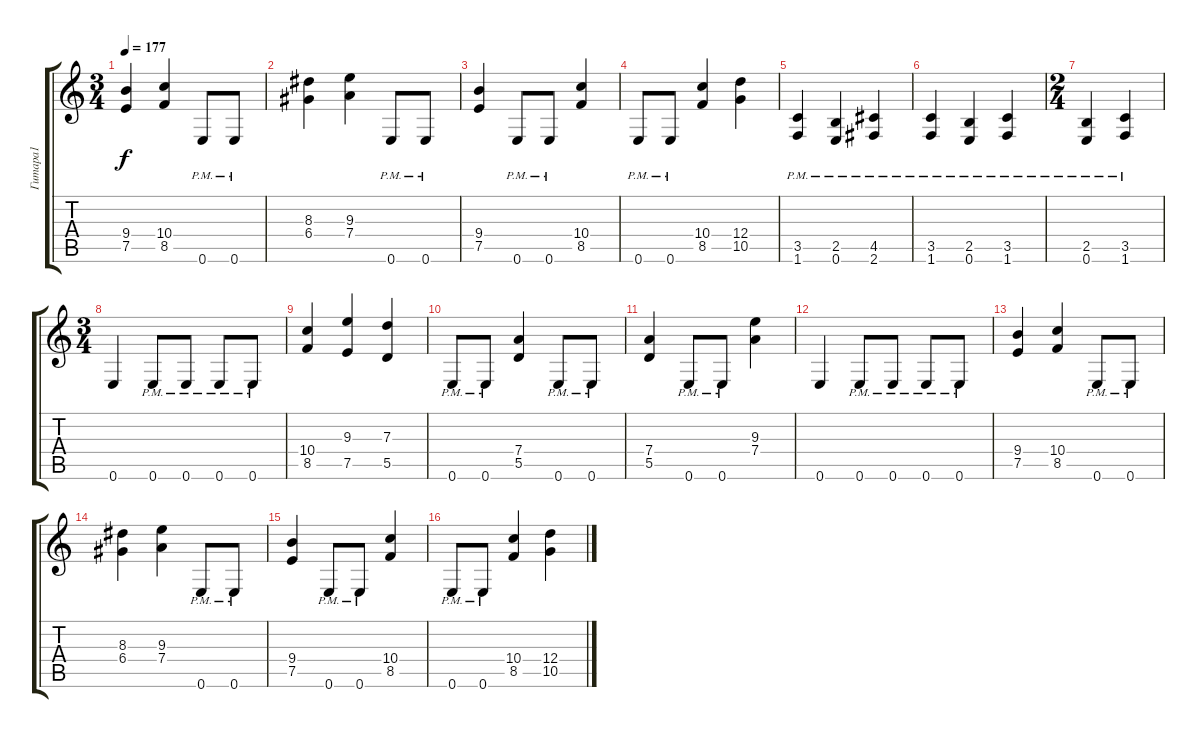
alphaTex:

\track ("Гитара1" "Гитара1") {instrument distortionguitar}
\staff {score tabs}
\tuning (E4 B3 G3 D3 A2 E2) {hide}
\ts (3 4)
\tempo 177
\clef g2
\ks c
(9.4 7.5).4{dy f} (10.4 8.5).4 0.6{pm}.8 0.6{pm}.8 |
(8.3 6.4).4 (9.3 7.4).4 0.6{pm}.8 0.6{pm}.8 |
(9.4 7.5).4 0.6{pm}.8 0.6{pm}.8 (10.4 8.5).4 |
0.6{pm}.8 0.6{pm}.8 (10.4 8.5).4 (12.4 10.5).4 |
(3.5{pm} 1.6{pm}).4 (2.5{pm} 0.6{pm}).4 (4.5{pm} 2.6{pm}).4 |
(3.5{pm} 1.6{pm}).4 (2.5{pm} 0.6{pm}).4 (3.5{pm} 1.6{pm}).4 |
\ts (2 4)
(2.5{pm} 0.6{pm}).4 (3.5{pm} 1.6{pm}).4 |
\ts (3 4)
0.6.4 0.6{pm}.8 0.6{pm}.8 0.6{pm}.8 0.6{pm}.8 |
(10.4 8.5).4 (9.3 7.5).4 (7.3 5.5).4 |
0.6{pm}.8 0.6{pm}.8 (7.4 5.5).4 0.6{pm}.8 0.6{pm}.8 |
(7.4 5.5).4 0.6{pm}.8 0.6{pm}.8 (9.3 7.4).4 |
0.6.4 0.6{pm}.8 0.6{pm}.8 0.6{pm}.8 0.6{pm}.8 |
(9.4 7.5).4 (10.4 8.5).4 0.6{pm}.8 0.6{pm}.8 |
(8.3 6.4).4 (9.3 7.4).4 0.6{pm}.8 0.6{pm}.8 |
(9.4 7.5).4 0.6{pm}.8 0.6{pm}.8 (10.4 8.5).4 |
0.6{pm}.8 0.6{pm}.8 (10.4 8.5).4 (12.4 10.5).4
